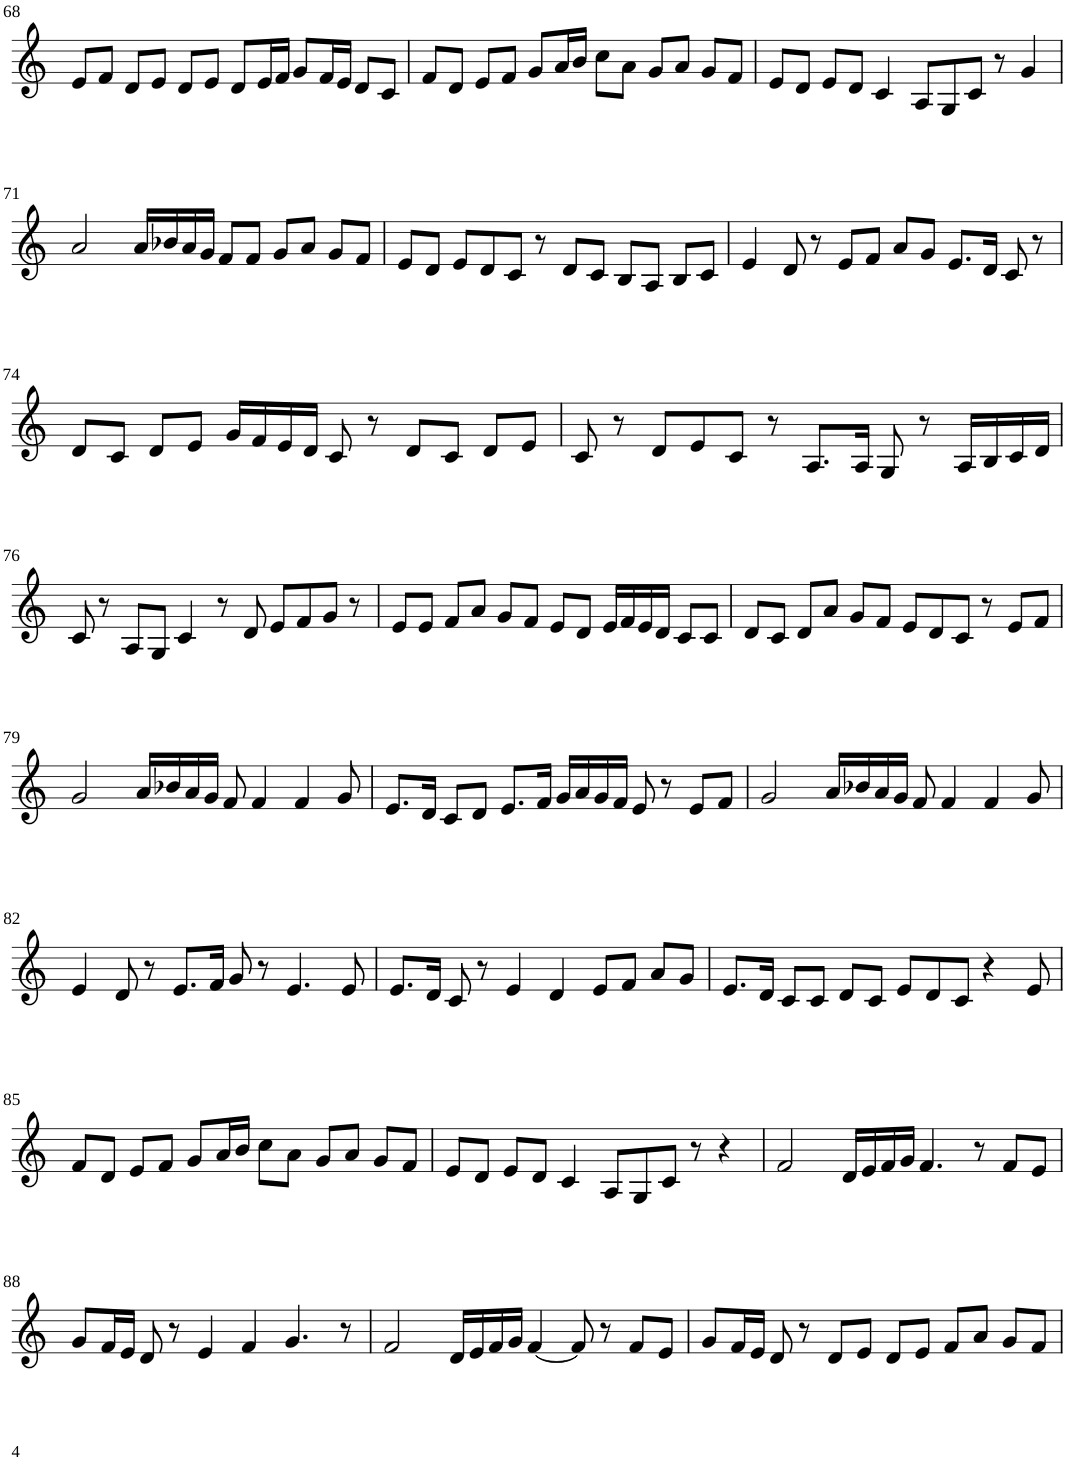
**kern
*part1
*staff1
*I"Violin
!!LO:PB:g=z
*clefG2
*k[]
*M6/4
=68
8e/L
8f/J
8d/L
8e/J
8d/L
8e/J
8d/L
16e/L
16f/JJ
8g/L
16f/L
16e/JJ
8d/L
8c/J
=69
8f/L
8d/J
8e/L
8f/J
8g/L
16a/L
16b/JJ
8cc\L
8a\J
8g/L
8a/J
8g/L
8f/J
=70
8e/L
8d/J
8e/L
8d/J
4c/
8A/L
8G/
8c/J
8r
4g/
!!LO:LB:g=z
=71
2a/
16a/LL
16b-X/
16a/
16g/JJ
8f/L
8f/J
8g/L
8a/J
8g/L
8f/J
=72
8e/L
8d/J
8e/L
8d/
8c/J
8r
8d/L
8c/J
8B/L
8A/J
8B/L
8c/J
=73
4e/
8d/
8r
8e/L
8f/J
8a/L
8g/J
8.e/L
16d/Jk
8c/
8r
!!LO:LB:g=z
=74
8d/L
8c/J
8d/L
8e/J
16g/LL
16f/
16e/
16d/JJ
8c/
8r
8d/L
8c/J
8d/L
8e/J
=75
8c/
8r
8d/L
8e/
8c/J
8r
8.A/L
16A/Jk
8G/
8r
16A/LL
16B/
16c/
16d/JJ
!!LO:LB:g=z
=76
8c/
8r
8A/L
8G/J
4c/
8r
8d/
8e/L
8f/
8g/J
8r
=77
8e/L
8e/J
8f/L
8a/J
8g/L
8f/J
8e/L
8d/J
16e/LL
16f/
16e/
16d/JJ
8c/L
8c/J
=78
8d/L
8c/J
8d/L
8a/J
8g/L
8f/J
8e/L
8d/
8c/J
8r
8e/L
8f/J
!!LO:LB:g=z
=79
2g/
16a/LL
16b-X/
16a/
16g/JJ
8f/
4f/
4f/
8g/
=80
8.e/L
16d/Jk
8c/L
8d/J
8.e/L
16f/Jk
16g/LL
16a/
16g/
16f/JJ
8e/
8r
8e/L
8f/J
=81
2g/
16a/LL
16b-X/
16a/
16g/JJ
8f/
4f/
4f/
8g/
!!LO:LB:g=z
=82
4e/
8d/
8r
8.e/L
16f/Jk
8g/
8r
4.e/
8e/
=83
8.e/L
16d/Jk
8c/
8r
4e/
4d/
8e/L
8f/J
8a/L
8g/J
=84
8.e/L
16d/Jk
8c/L
8c/J
8d/L
8c/J
8e/L
8d/
8c/J
4r
8e/
!!LO:LB:g=z
=85
8f/L
8d/J
8e/L
8f/J
8g/L
16a/L
16b/JJ
8cc\L
8a\J
8g/L
8a/J
8g/L
8f/J
=86
8e/L
8d/J
8e/L
8d/J
4c/
8A/L
8G/
8c/J
8r
4r
=87
2f/
16d/LL
16e/
16f/
16g/JJ
4.f/
8r
8f/L
8e/J
!!LO:LB:g=z
=88
8g/L
16f/L
16e/JJ
8d/
8r
4e/
4f/
4.g/
8r
=89
2f/
16d/LL
16e/
16f/
16g/JJ
[4f/
8f/]
8r
8f/L
8e/J
=90
8g/L
16f/L
16e/JJ
8d/
8r
8d/L
8e/J
8d/L
8e/J
8f/L
8a/J
8g/L
8f/J
=
*-
